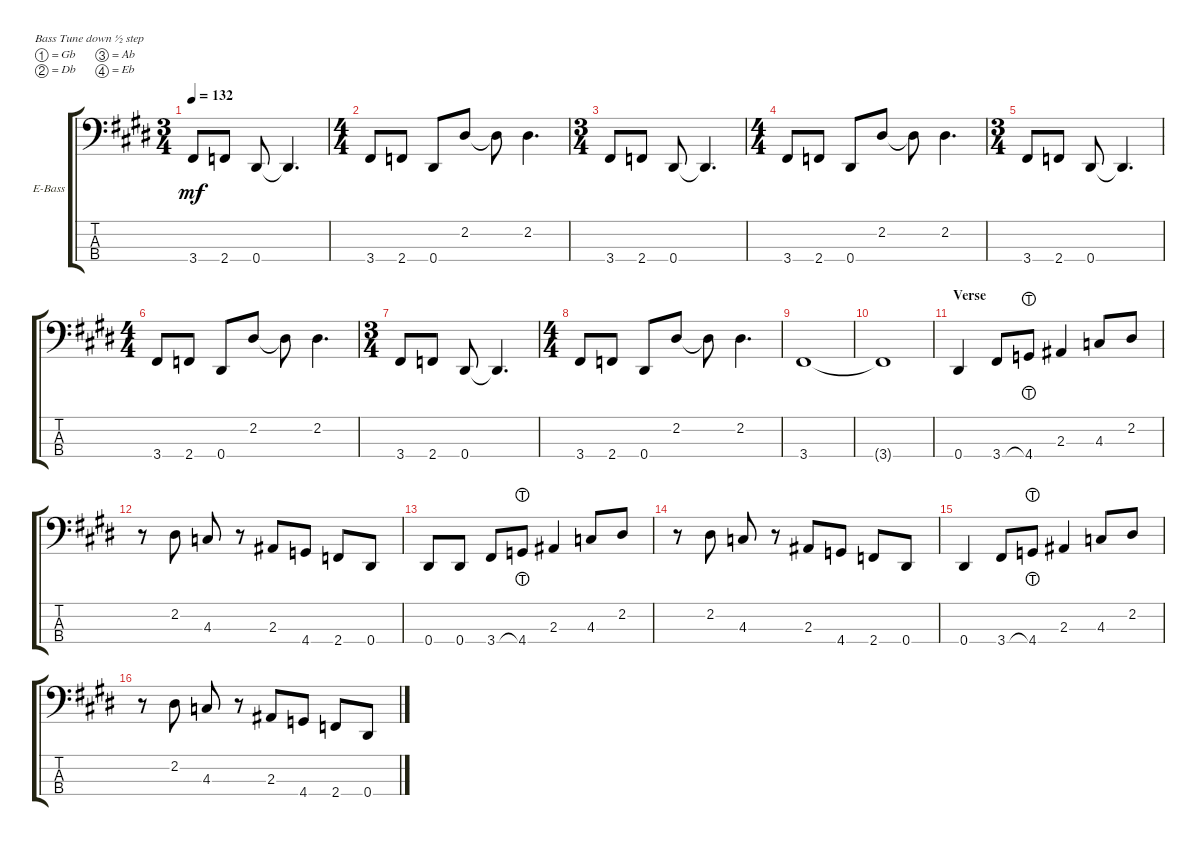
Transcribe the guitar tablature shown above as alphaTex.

\defaultSystemsLayout 4
\bracketExtendMode groupsimilarinstruments
\firstSystemTrackNameOrientation horizontal
\otherSystemsTrackNameOrientation horizontal
\track ("GENE SIMMONS" "E-Bass") {solo instrument electricbassfinger}
\staff {score tabs}
\tuning (Gb2 Db2 Ab1 Eb1)
\ts (3 4)
\tempo 132
\clef f4
\scale
0.333333
\ks e
3.4.8{dy mf instrument electricbassfinger} 2.4.8 0.4.8 0.4{t}.4{d} |
\ts (4 4)
\scale
0.333333 3.4.8 2.4.8 0.4.8 2.2.8 2.2{t}.8 2.2.4{d} |
\ts (3 4)
\scale
0.333333 3.4.8 2.4.8 0.4.8 0.4{t}.4{d} |
\ts (4 4)
\scale
0.333333 3.4.8 2.4.8 0.4.8 2.2.8 2.2{t}.8 2.2.4{d} |
\ts (3 4)
\scale
0.333333 3.4.8 2.4.8 0.4.8 0.4{t}.4{d} |
\ts (4 4)
\scale
0.333333 3.4.8 2.4.8 0.4.8 2.2.8 2.2{t}.8 2.2.4{d} |
\ts (3 4)
3.4.8 2.4.8 0.4.8 0.4{t}.4{d} |
\ts (4 4)
3.4.8 2.4.8 0.4.8 2.2.8 2.2{t}.8 2.2.4{d} |
3.4.1 |
3.4{t}.1 |
\section ("" "Verse")
0.4.4 3.4.8 4.4{lht}.8 2.3.4 4.3.8 2.2.8 |
r.8 2.2.8 4.3.8 r.8 2.3.8 4.4.8 2.4.8 0.4.8 |
0.4.8 0.4.8 3.4.8 4.4{lht}.8 2.3.4 4.3.8 2.2.8 |
r.8 2.2.8 4.3.8 r.8 2.3.8 4.4.8 2.4.8 0.4.8 |
0.4.4 3.4.8 4.4{lht}.8 2.3.4 4.3.8 2.2.8 |
r.8 2.2.8 4.3.8 r.8 2.3.8 4.4.8 2.4.8 0.4.8
